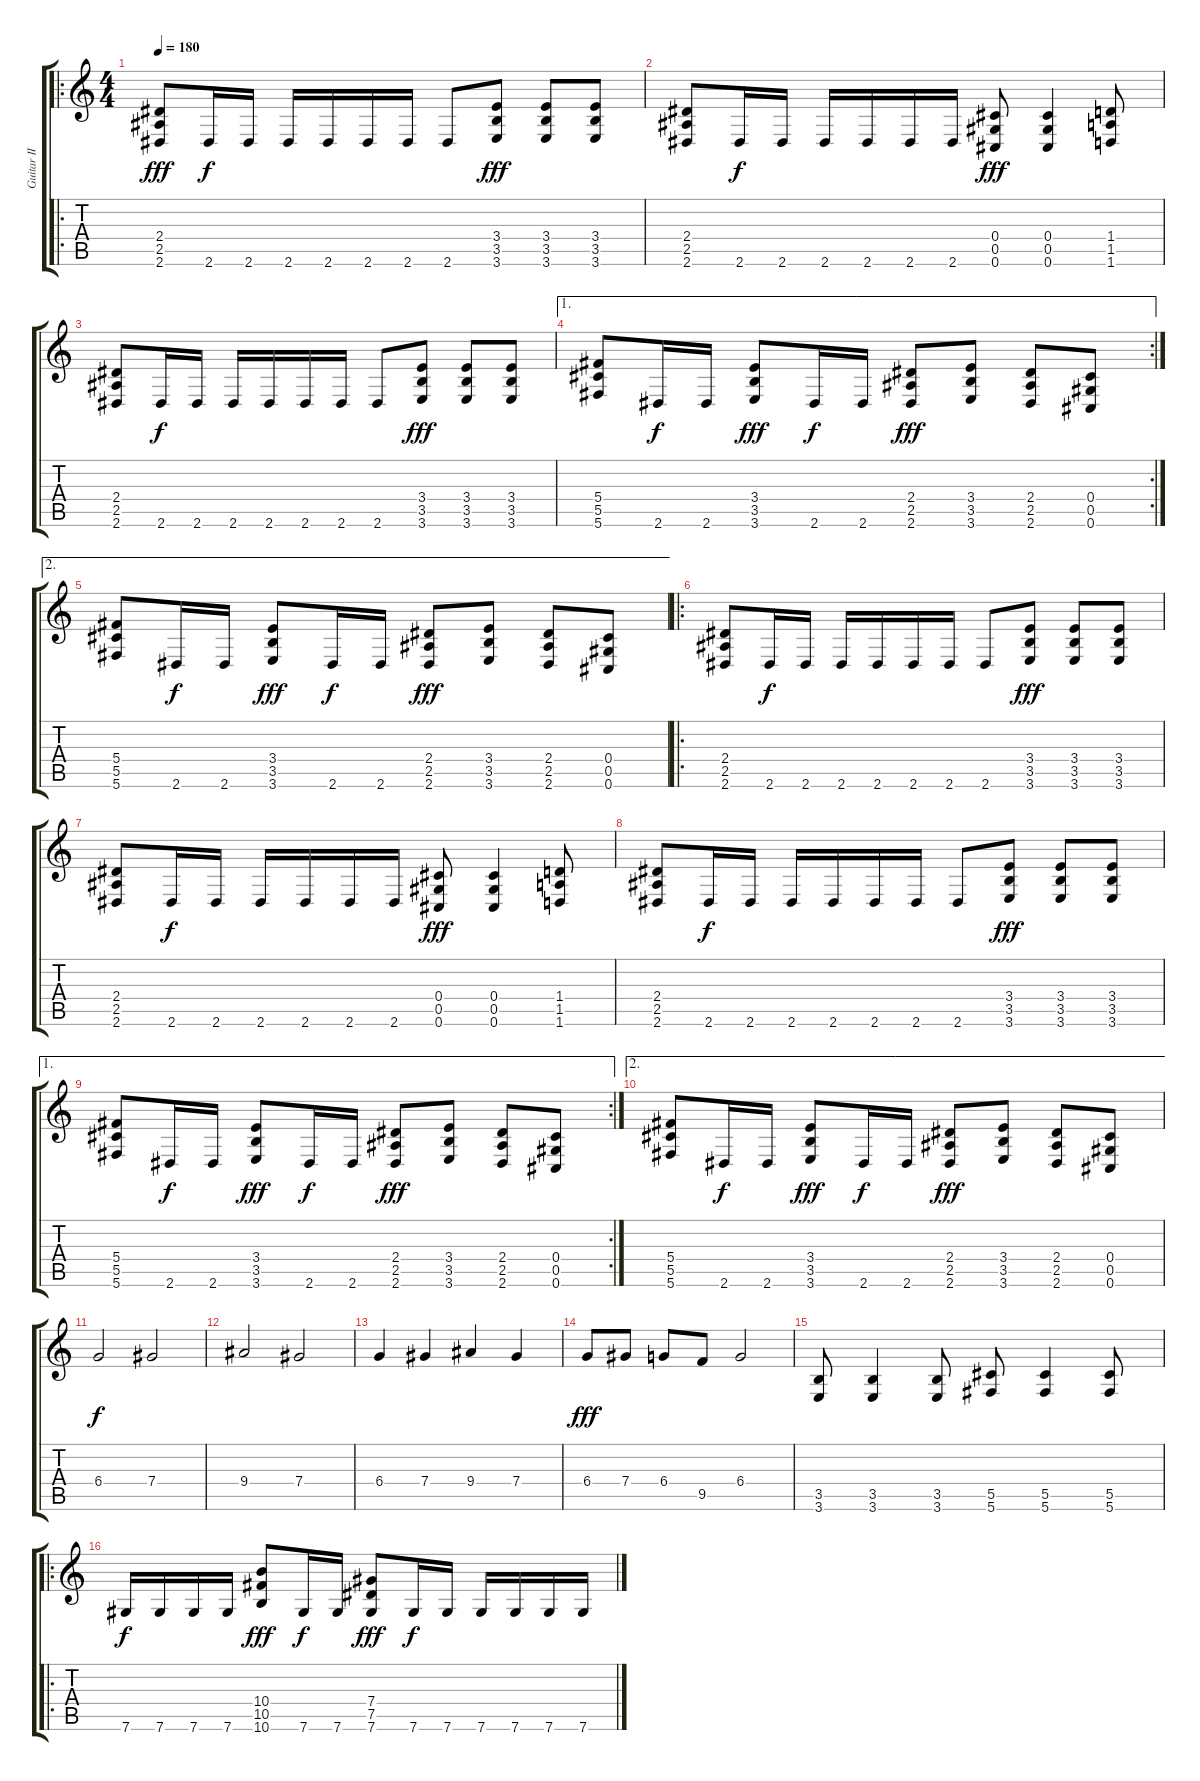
\track ("Guitar II" "Guitar II") {instrument distortionguitar}
\staff {score tabs}
\tuning (Eb4 Bb3 Gb3 Db3 Ab2 Db2) {hide}
\ro
\ts (4 4)
\tempo 180
\clef g2
\ks c
(2.4 2.5 2.6).8{dy fff instrument distortionguitar} 2.6.16{dy f} 2.6.16 2.6.16 2.6.16 2.6.16 2.6.16 2.6.8 (3.4 3.5 3.6).8{dy fff} (3.4 3.5 3.6).8 (3.4 3.5 3.6).8 |
(2.4 2.5 2.6).8 2.6.16{dy f} 2.6.16 2.6.16 2.6.16 2.6.16 2.6.16 (0.4 0.5 0.6).8{dy fff} (0.4 0.5 0.6).4 (1.4 1.5 1.6).8 |
(2.4 2.5 2.6).8 2.6.16{dy f} 2.6.16 2.6.16 2.6.16 2.6.16 2.6.16 2.6.8 (3.4 3.5 3.6).8{dy fff} (3.4 3.5 3.6).8 (3.4 3.5 3.6).8 |
\ae 1
\rc 2
(5.4 5.5 5.6).8 2.6.16{dy f} 2.6.16 (3.4 3.5 3.6).8{dy fff} 2.6.16{dy f} 2.6.16 (2.4 2.5 2.6).8{dy fff} (3.4 3.5 3.6).8 (2.4 2.5 2.6).8 (0.4 0.5 0.6).8 |
\ae 2
(5.4 5.5 5.6).8 2.6.16{dy f} 2.6.16 (3.4 3.5 3.6).8{dy fff} 2.6.16{dy f} 2.6.16 (2.4 2.5 2.6).8{dy fff} (3.4 3.5 3.6).8 (2.4 2.5 2.6).8 (0.4 0.5 0.6).8 |
\ro
(2.4 2.5 2.6).8 2.6.16{dy f} 2.6.16 2.6.16 2.6.16 2.6.16 2.6.16 2.6.8 (3.4 3.5 3.6).8{dy fff} (3.4 3.5 3.6).8 (3.4 3.5 3.6).8 |
(2.4 2.5 2.6).8 2.6.16{dy f} 2.6.16 2.6.16 2.6.16 2.6.16 2.6.16 (0.4 0.5 0.6).8{dy fff} (0.4 0.5 0.6).4 (1.4 1.5 1.6).8 |
(2.4 2.5 2.6).8 2.6.16{dy f} 2.6.16 2.6.16 2.6.16 2.6.16 2.6.16 2.6.8 (3.4 3.5 3.6).8{dy fff} (3.4 3.5 3.6).8 (3.4 3.5 3.6).8 |
\ae 1
\rc 2
(5.4 5.5 5.6).8 2.6.16{dy f} 2.6.16 (3.4 3.5 3.6).8{dy fff} 2.6.16{dy f} 2.6.16 (2.4 2.5 2.6).8{dy fff} (3.4 3.5 3.6).8 (2.4 2.5 2.6).8 (0.4 0.5 0.6).8 |
\ae 2
(5.4 5.5 5.6).8 2.6.16{dy f} 2.6.16 (3.4 3.5 3.6).8{dy fff} 2.6.16{dy f} 2.6.16 (2.4 2.5 2.6).8{dy fff} (3.4 3.5 3.6).8 (2.4 2.5 2.6).8 (0.4 0.5 0.6).8 |
6.4.2{dy f} 7.4.2 |
9.4.2 7.4.2 |
6.4.4 7.4.4 9.4.4 7.4.4 |
6.4.8{dy fff} 7.4.8 6.4.8 9.5.8 6.4.2 |
(3.5 3.6).8 (3.5 3.6).4 (3.5 3.6).8 (5.5 5.6).8 (5.5 5.6).4 (5.5 5.6).8 |
\ro
7.6.16{dy f} 7.6.16 7.6.16 7.6.16 (10.4 10.5 10.6).8{dy fff} 7.6.16{dy f} 7.6.16 (7.4 7.5 7.6).8{dy fff} 7.6.16{dy f} 7.6.16 7.6.16 7.6.16 7.6.16 7.6.16
